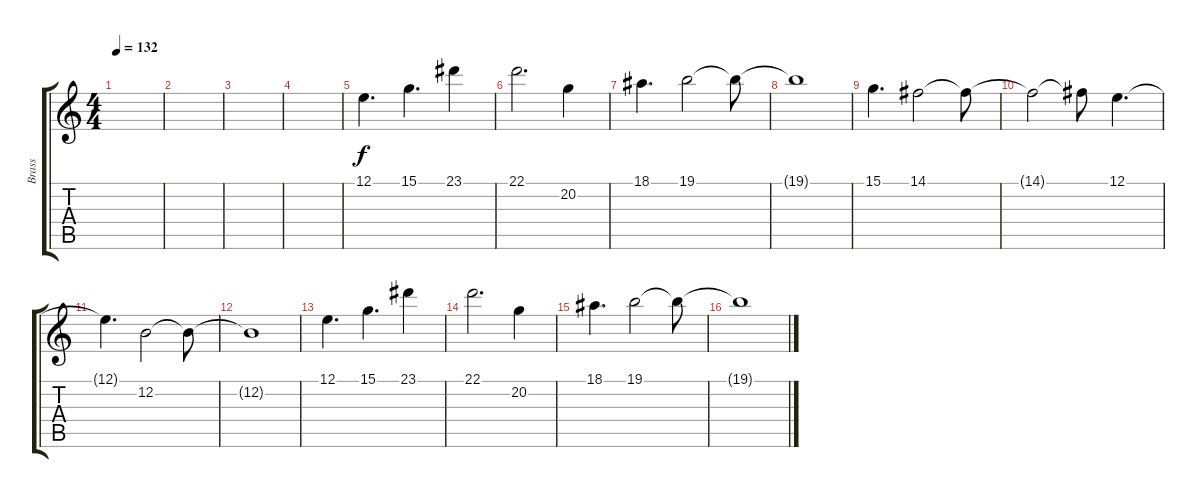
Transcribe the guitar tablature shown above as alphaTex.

\track ("Brass" "Brass") {instrument synthbrass1}
\staff {score tabs}
\tuning (E4 B3 G3 D3 A2 E2) {hide}
\ts (4 4)
\tempo 132
\clef g2
\ks c
|
|
|
|
12.1.4{d} 15.1.4{d} 23.1.4 |
22.1.2{d} 20.2.4 |
18.1.4{d} 19.1.2 19.1{t}.8 |
19.1{t}.1 |
15.1.4{d} 14.1.2 14.1{t}.8 |
14.1{t}.2 14.1{t}.8 12.1.4{d} |
12.1{t}.4{d} 12.2.2 12.2{t}.8 |
12.2{t}.1 |
12.1.4{d} 15.1.4{d} 23.1.4 |
22.1.2{d} 20.2.4 |
18.1.4{d} 19.1.2 19.1{t}.8 |
19.1{t}.1
